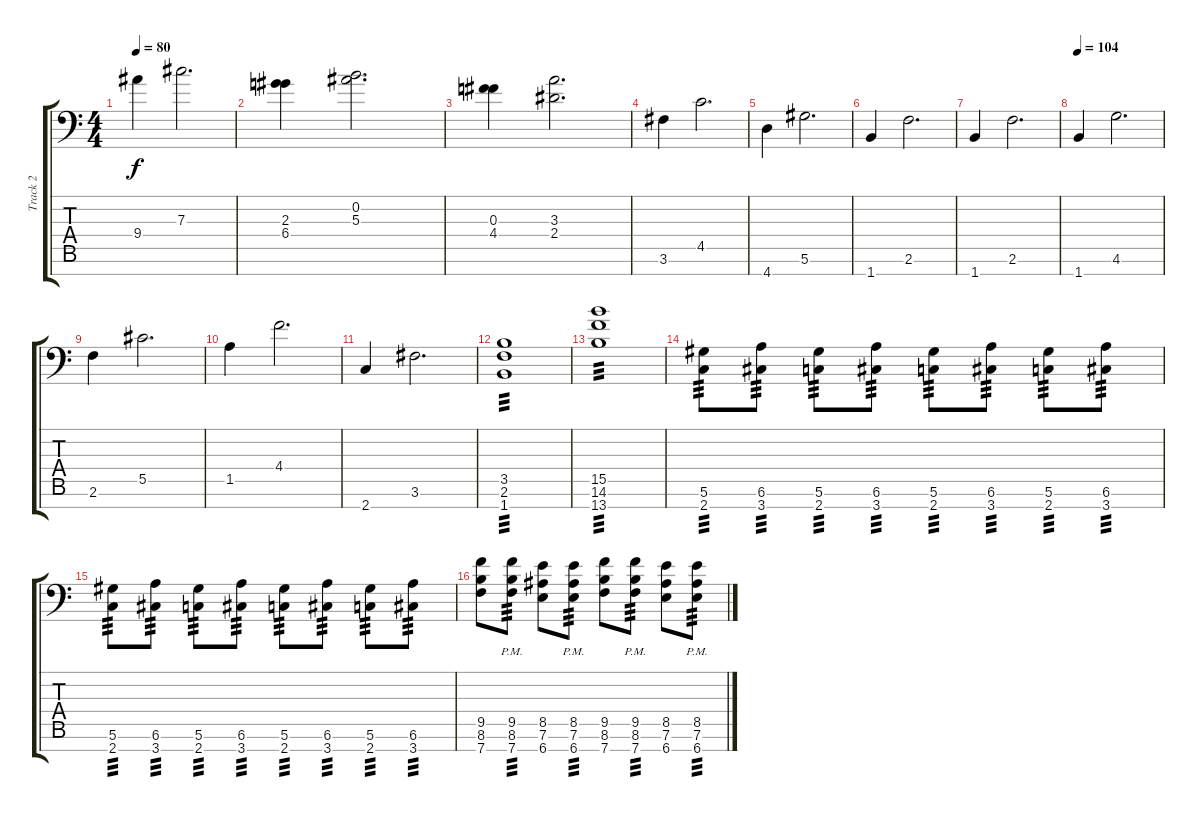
\track ("Track 2" "Track 2") {instrument overdrivenguitar}
\staff {score tabs}
\tuning (Eb4 Bb3 Gb3 Db3 Ab2 Eb2 Bb1) {hide}
\ts (4 4)
\tempo 80
\clef f4
\ks c
9.4.4{dy f} 7.3.2{d} |
(2.3 6.4).4 (0.2 5.3).2{d} |
(0.3 4.4).4 (3.3 2.4).2{d} |
3.6.4 4.5.2{d} |
4.7.4 5.6.2{d} |
1.7.4 2.6.2{d} |
1.7.4 2.6.2{d} |
\tempo 104
1.7.4{instrument distortionguitar} 4.6.2{d} |
2.6.4 5.5.2{d} |
1.5.4 4.4.2{d} |
2.7.4 3.6.2{d} |
(3.5 2.6 1.7).1{tp 3} |
(15.5 14.6 13.7).1{tp 3} |
(5.6 2.7).8{tp 3} (6.6 3.7).8{tp 3} (5.6 2.7).8{tp 3} (6.6 3.7).8{tp 3} (5.6 2.7).8{tp 3} (6.6 3.7).8{tp 3} (5.6 2.7).8{tp 3} (6.6 3.7).8{tp 3} |
(5.6 2.7).8{tp 3} (6.6 3.7).8{tp 3} (5.6 2.7).8{tp 3} (6.6 3.7).8{tp 3} (5.6 2.7).8{tp 3} (6.6 3.7).8{tp 3} (5.6 2.7).8{tp 3} (6.6 3.7).8{tp 3} |
(9.5 8.6 7.7).8 (9.5{pm} 8.6{pm} 7.7{pm}).8{tp 3} (8.5 7.6 6.7).8 (8.5{pm} 7.6{pm} 6.7{pm}).8{tp 3} (9.5 8.6 7.7).8 (9.5{pm} 8.6{pm} 7.7{pm}).8{tp 3} (8.5 7.6 6.7).8 (8.5{pm} 7.6{pm} 6.7{pm}).8{tp 3}
